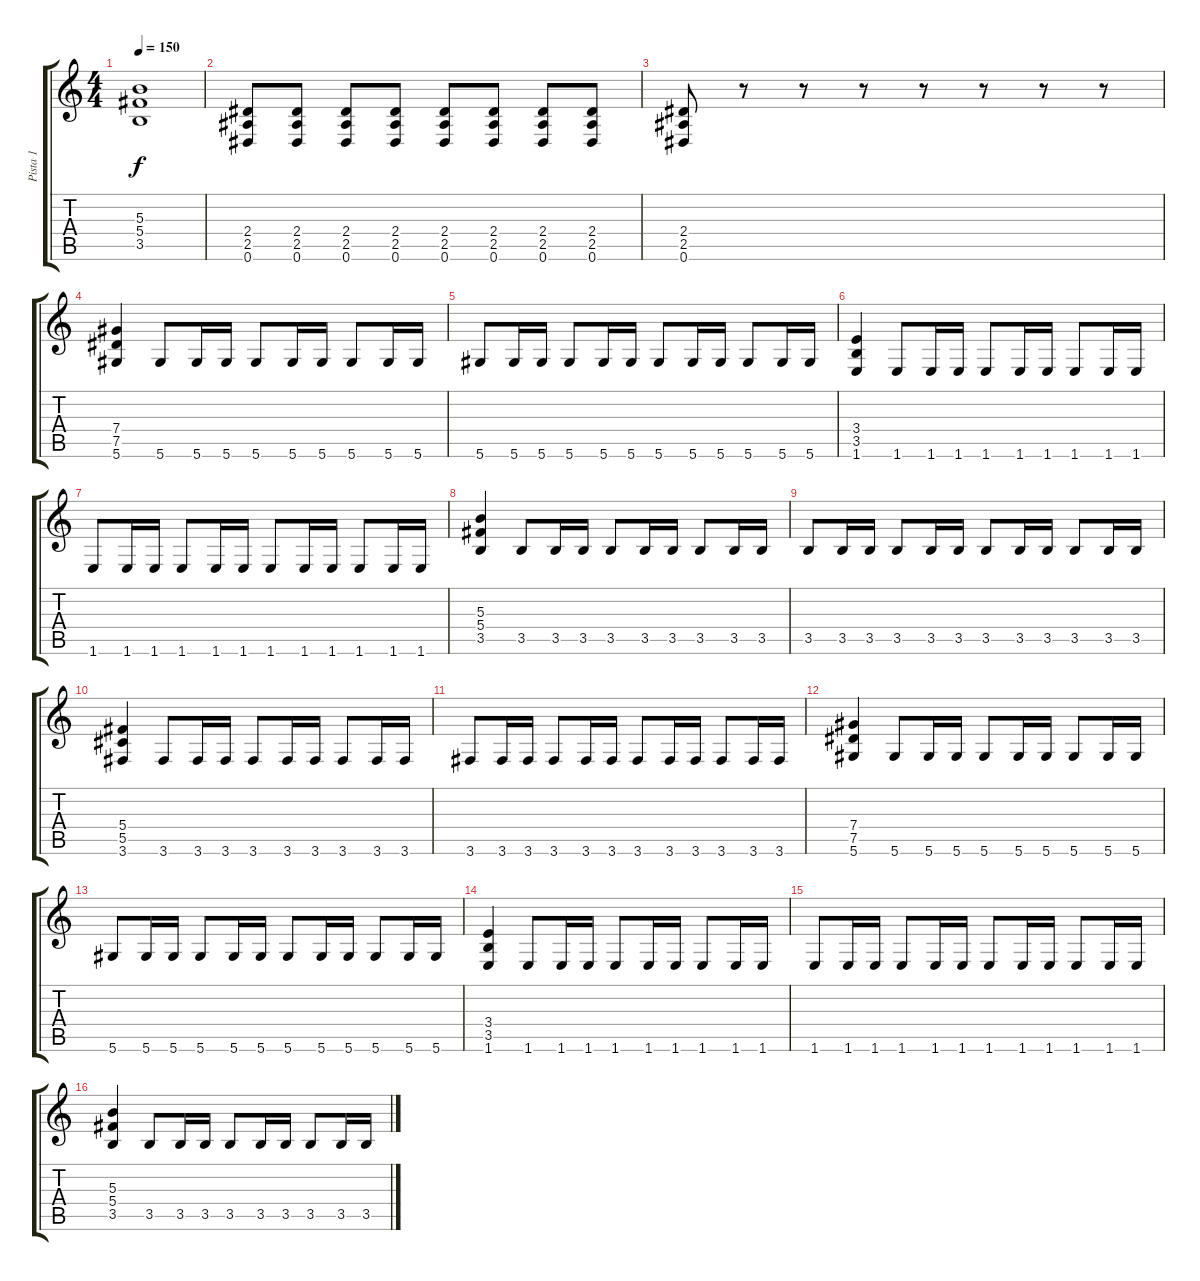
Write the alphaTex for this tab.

\track ("Pista 1" "Pista 1") {instrument distortionguitar}
\staff {score tabs}
\tuning (Eb4 Bb3 Gb3 Db3 Ab2 Eb2) {hide}
\ts (4 4)
\tempo 150
\clef g2
\ks c
(5.3 5.4 3.5).1{dy f} |
(2.4 2.5 0.6).8 (2.4 2.5 0.6).8 (2.4 2.5 0.6).8 (2.4 2.5 0.6).8 (2.4 2.5 0.6).8 (2.4 2.5 0.6).8 (2.4 2.5 0.6).8 (2.4 2.5 0.6).8 |
(2.4 2.5 0.6).8 r.8 r.8 r.8 r.8 r.8 r.8 r.8 |
(7.4 7.5 5.6).4 5.6.8 5.6.16 5.6.16 5.6.8 5.6.16 5.6.16 5.6.8 5.6.16 5.6.16 |
5.6.8 5.6.16 5.6.16 5.6.8 5.6.16 5.6.16 5.6.8 5.6.16 5.6.16 5.6.8 5.6.16 5.6.16 |
(3.4 3.5 1.6).4 1.6.8 1.6.16 1.6.16 1.6.8 1.6.16 1.6.16 1.6.8 1.6.16 1.6.16 |
1.6.8 1.6.16 1.6.16 1.6.8 1.6.16 1.6.16 1.6.8 1.6.16 1.6.16 1.6.8 1.6.16 1.6.16 |
(5.3 5.4 3.5).4 3.5.8 3.5.16 3.5.16 3.5.8 3.5.16 3.5.16 3.5.8 3.5.16 3.5.16 |
3.5.8 3.5.16 3.5.16 3.5.8 3.5.16 3.5.16 3.5.8 3.5.16 3.5.16 3.5.8 3.5.16 3.5.16 |
(5.4 5.5 3.6).4 3.6.8 3.6.16 3.6.16 3.6.8 3.6.16 3.6.16 3.6.8 3.6.16 3.6.16 |
3.6.8 3.6.16 3.6.16 3.6.8 3.6.16 3.6.16 3.6.8 3.6.16 3.6.16 3.6.8 3.6.16 3.6.16 |
(7.4 7.5 5.6).4 5.6.8 5.6.16 5.6.16 5.6.8 5.6.16 5.6.16 5.6.8 5.6.16 5.6.16 |
5.6.8 5.6.16 5.6.16 5.6.8 5.6.16 5.6.16 5.6.8 5.6.16 5.6.16 5.6.8 5.6.16 5.6.16 |
(3.4 3.5 1.6).4 1.6.8 1.6.16 1.6.16 1.6.8 1.6.16 1.6.16 1.6.8 1.6.16 1.6.16 |
1.6.8 1.6.16 1.6.16 1.6.8 1.6.16 1.6.16 1.6.8 1.6.16 1.6.16 1.6.8 1.6.16 1.6.16 |
(5.3 5.4 3.5).4 3.5.8 3.5.16 3.5.16 3.5.8 3.5.16 3.5.16 3.5.8 3.5.16 3.5.16
